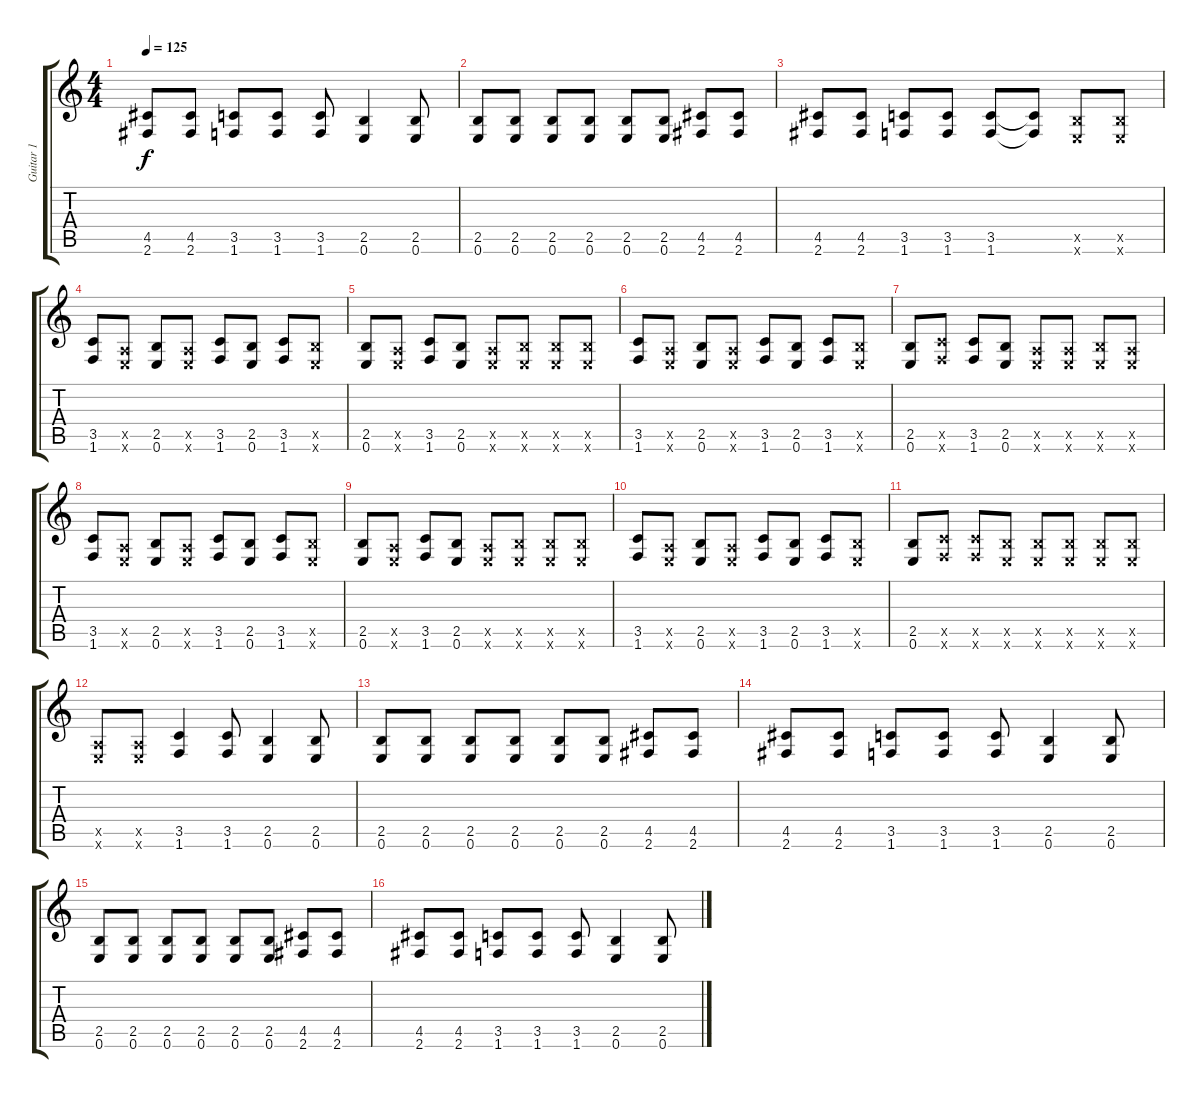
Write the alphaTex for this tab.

\track ("Guitar 1" "Guitar 1") {instrument overdrivenguitar}
\staff {score tabs}
\tuning (E4 B3 G3 D3 A2 E2) {hide}
\ts (4 4)
\tempo 125
\clef g2
\ks c
(4.5 2.6).8{dy f} (4.5 2.6).8 (3.5 1.6).8 (3.5 1.6).8 (3.5 1.6).8 (2.5 0.6).4 (2.5 0.6).8 |
(2.5 0.6).8 (2.5 0.6).8 (2.5 0.6).8 (2.5 0.6).8 (2.5 0.6).8 (2.5 0.6).8 (4.5 2.6).8 (4.5 2.6).8 |
(4.5 2.6).8 (4.5 2.6).8 (3.5 1.6).8 (3.5 1.6).8 (3.5 1.6).8 (3.5{t} 1.6{t}).8 (2.5{x} 0.6{x}).8 (2.5{x} 0.6{x}).8 |
(3.5 1.6).8 (0.5{x} 0.6{x}).8 (2.5 0.6).8 (0.5{x} 0.6{x}).8 (3.5 1.6).8 (2.5 0.6).8 (3.5 1.6).8 (2.5{x} 0.6{x}).8 |
(2.5 0.6).8 (0.5{x} 0.6{x}).8 (3.5 1.6).8 (2.5 0.6).8 (0.5{x} 0.6{x}).8 (2.5{x} 0.6{x}).8 (2.5{x} 0.6{x}).8 (2.5{x} 0.6{x}).8 |
(3.5 1.6).8 (0.5{x} 0.6{x}).8 (2.5 0.6).8 (0.5{x} 0.6{x}).8 (3.5 1.6).8 (2.5 0.6).8 (3.5 1.6).8 (2.5{x} 0.6{x}).8 |
(2.5 0.6).8 (3.5{x} 1.6{x}).8 (3.5 1.6).8 (2.5 0.6).8 (0.5{x} 0.6{x}).8 (0.5{x} 0.6{x}).8 (2.5{x} 0.6{x}).8 (0.5{x} 0.6{x}).8 |
(3.5 1.6).8 (0.5{x} 0.6{x}).8 (2.5 0.6).8 (0.5{x} 0.6{x}).8 (3.5 1.6).8 (2.5 0.6).8 (3.5 1.6).8 (2.5{x} 0.6{x}).8 |
(2.5 0.6).8 (0.5{x} 0.6{x}).8 (3.5 1.6).8 (2.5 0.6).8 (0.5{x} 0.6{x}).8 (2.5{x} 0.6{x}).8 (2.5{x} 0.6{x}).8 (2.5{x} 0.6{x}).8 |
(3.5 1.6).8 (0.5{x} 0.6{x}).8 (2.5 0.6).8 (0.5{x} 0.6{x}).8 (3.5 1.6).8 (2.5 0.6).8 (3.5 1.6).8 (2.5{x} 0.6{x}).8 |
(2.5 0.6).8 (3.5{x} 1.6{x}).8 (3.5{x} 1.6{x}).8 (2.5{x} 0.6{x}).8 (2.5{x} 0.6{x}).8 (2.5{x} 0.6{x}).8 (2.5{x} 0.6{x}).8 (2.5{x} 0.6{x}).8 |
(0.5{x} 0.6{x}).8 (0.5{x} 0.6{x}).8 (3.5 1.6).4 (3.5 1.6).8 (2.5 0.6).4 (2.5 0.6).8 |
(2.5 0.6).8 (2.5 0.6).8 (2.5 0.6).8 (2.5 0.6).8 (2.5 0.6).8 (2.5 0.6).8 (4.5 2.6).8 (4.5 2.6).8 |
(4.5 2.6).8 (4.5 2.6).8 (3.5 1.6).8 (3.5 1.6).8 (3.5 1.6).8 (2.5 0.6).4 (2.5 0.6).8 |
(2.5 0.6).8 (2.5 0.6).8 (2.5 0.6).8 (2.5 0.6).8 (2.5 0.6).8 (2.5 0.6).8 (4.5 2.6).8 (4.5 2.6).8 |
(4.5 2.6).8 (4.5 2.6).8 (3.5 1.6).8 (3.5 1.6).8 (3.5 1.6).8 (2.5 0.6).4 (2.5 0.6).8
